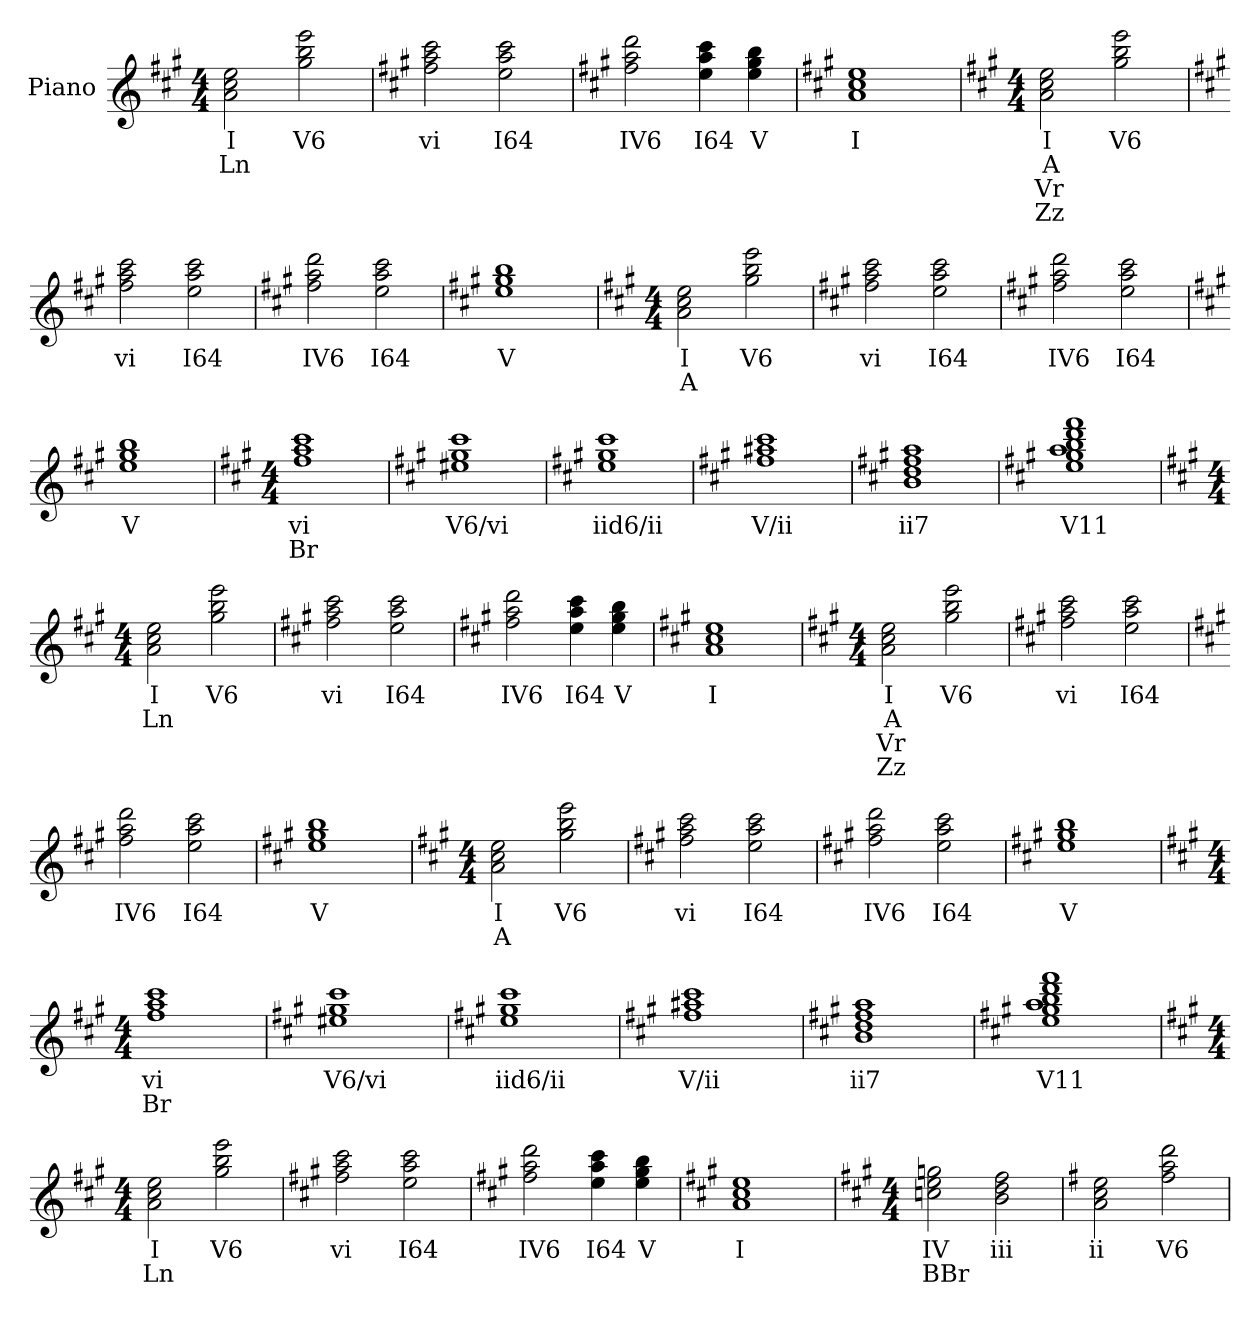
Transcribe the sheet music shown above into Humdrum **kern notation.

**kern	**text	**text	**text	**text
*part1	*part1	*part1	*part1	*part1
*staff1	*staff1	*staff1	*staff1	*staff1
*I"Piano	*	*	*	*
*I'Pno	*	*	*	*
*k[f#c#g#]	*	*	*	*
*A:	*	*	*	*
*M4/4	*	*	*	*
=	=	=	=	=
2a 2cc# 2ee	I	Ln	.	.
2gg# 2bb 2eee	V6	.	.	.
=	=	=	=	=
*k[f#c#g#]	*	*	*	*
*A:	*	*	*	*
2ff# 2aa 2ccc#	vi	.	.	.
2ee 2aa 2ccc#	I64	.	.	.
=	=	=	=	=
*k[f#c#g#]	*	*	*	*
*A:	*	*	*	*
2ff# 2aa 2ddd	IV6	.	.	.
4ee 4aa 4ccc#	I64	.	.	.
4ee 4gg# 4bb	V	.	.	.
=	=	=	=	=
*k[f#c#g#]	*	*	*	*
*A:	*	*	*	*
1a 1cc# 1ee	I	.	.	.
=	=	=	=	=
*k[f#c#g#]	*	*	*	*
*A:	*	*	*	*
*M4/4	*	*	*	*
2a 2cc# 2ee	I	A	Vr	Zz
2gg# 2bb 2eee	V6	.	.	.
=	=	=	=	=
*k[f#c#g#]	*	*	*	*
*A:	*	*	*	*
2ff# 2aa 2ccc#	vi	.	.	.
2ee 2aa 2ccc#	I64	.	.	.
=	=	=	=	=
*k[f#c#g#]	*	*	*	*
*A:	*	*	*	*
2ff# 2aa 2ddd	IV6	.	.	.
2ee 2aa 2ccc#	I64	.	.	.
=	=	=	=	=
*k[f#c#g#]	*	*	*	*
*A:	*	*	*	*
1ee 1gg# 1bb	V	.	.	.
=	=	=	=	=
*k[f#c#g#]	*	*	*	*
*A:	*	*	*	*
*M4/4	*	*	*	*
2a 2cc# 2ee	I	A	.	.
2gg# 2bb 2eee	V6	.	.	.
=	=	=	=	=
*k[f#c#g#]	*	*	*	*
*A:	*	*	*	*
2ff# 2aa 2ccc#	vi	.	.	.
2ee 2aa 2ccc#	I64	.	.	.
=	=	=	=	=
*k[f#c#g#]	*	*	*	*
*A:	*	*	*	*
2ff# 2aa 2ddd	IV6	.	.	.
2ee 2aa 2ccc#	I64	.	.	.
=	=	=	=	=
*k[f#c#g#]	*	*	*	*
*A:	*	*	*	*
1ee 1gg# 1bb	V	.	.	.
=	=	=	=	=
*k[f#c#g#]	*	*	*	*
*A:	*	*	*	*
*M4/4	*	*	*	*
1ff# 1aa 1ccc#	vi	Br	.	.
=	=	=	=	=
*k[f#c#g#]	*	*	*	*
*A:	*	*	*	*
1ee#X 1gg# 1ccc#	V6/vi	.	.	.
=	=	=	=	=
*k[f#c#g#]	*	*	*	*
*A:	*	*	*	*
1ee 1gg# 1ccc#	iid6/ii	.	.	.
=	=	=	=	=
*k[f#c#g#]	*	*	*	*
*A:	*	*	*	*
1ff# 1aa#X 1ccc#	V/ii	.	.	.
=	=	=	=	=
*k[f#c#g#]	*	*	*	*
*A:	*	*	*	*
1b 1dd 1ff# 1aa	ii7	.	.	.
=	=	=	=	=
*k[f#c#g#]	*	*	*	*
*A:	*	*	*	*
1ee 1gg# 1bb 1ddd 1fff# 1aa	V11	.	.	.
=	=	=	=	=
*k[f#c#g#]	*	*	*	*
*A:	*	*	*	*
*M4/4	*	*	*	*
2a 2cc# 2ee	I	Ln	.	.
2gg# 2bb 2eee	V6	.	.	.
=	=	=	=	=
*k[f#c#g#]	*	*	*	*
*A:	*	*	*	*
2ff# 2aa 2ccc#	vi	.	.	.
2ee 2aa 2ccc#	I64	.	.	.
=	=	=	=	=
*k[f#c#g#]	*	*	*	*
*A:	*	*	*	*
2ff# 2aa 2ddd	IV6	.	.	.
4ee 4aa 4ccc#	I64	.	.	.
4ee 4gg# 4bb	V	.	.	.
=	=	=	=	=
*k[f#c#g#]	*	*	*	*
*A:	*	*	*	*
1a 1cc# 1ee	I	.	.	.
=	=	=	=	=
*k[f#c#g#]	*	*	*	*
*A:	*	*	*	*
*M4/4	*	*	*	*
2a 2cc# 2ee	I	A	Vr	Zz
2gg# 2bb 2eee	V6	.	.	.
=	=	=	=	=
*k[f#c#g#]	*	*	*	*
*A:	*	*	*	*
2ff# 2aa 2ccc#	vi	.	.	.
2ee 2aa 2ccc#	I64	.	.	.
=	=	=	=	=
*k[f#c#g#]	*	*	*	*
*A:	*	*	*	*
2ff# 2aa 2ddd	IV6	.	.	.
2ee 2aa 2ccc#	I64	.	.	.
=	=	=	=	=
*k[f#c#g#]	*	*	*	*
*A:	*	*	*	*
1ee 1gg# 1bb	V	.	.	.
=	=	=	=	=
*k[f#c#g#]	*	*	*	*
*A:	*	*	*	*
*M4/4	*	*	*	*
2a 2cc# 2ee	I	A	.	.
2gg# 2bb 2eee	V6	.	.	.
=	=	=	=	=
*k[f#c#g#]	*	*	*	*
*A:	*	*	*	*
2ff# 2aa 2ccc#	vi	.	.	.
2ee 2aa 2ccc#	I64	.	.	.
=	=	=	=	=
*k[f#c#g#]	*	*	*	*
*A:	*	*	*	*
2ff# 2aa 2ddd	IV6	.	.	.
2ee 2aa 2ccc#	I64	.	.	.
=	=	=	=	=
*k[f#c#g#]	*	*	*	*
*A:	*	*	*	*
1ee 1gg# 1bb	V	.	.	.
=	=	=	=	=
*k[f#c#g#]	*	*	*	*
*A:	*	*	*	*
*M4/4	*	*	*	*
1ff# 1aa 1ccc#	vi	Br	.	.
=	=	=	=	=
*k[f#c#g#]	*	*	*	*
*A:	*	*	*	*
1ee#X 1gg# 1ccc#	V6/vi	.	.	.
=	=	=	=	=
*k[f#c#g#]	*	*	*	*
*A:	*	*	*	*
1ee 1gg# 1ccc#	iid6/ii	.	.	.
=	=	=	=	=
*k[f#c#g#]	*	*	*	*
*A:	*	*	*	*
1ff# 1aa#X 1ccc#	V/ii	.	.	.
=	=	=	=	=
*k[f#c#g#]	*	*	*	*
*A:	*	*	*	*
1b 1dd 1ff# 1aa	ii7	.	.	.
=	=	=	=	=
*k[f#c#g#]	*	*	*	*
*A:	*	*	*	*
1ee 1gg# 1bb 1ddd 1fff# 1aa	V11	.	.	.
=	=	=	=	=
*k[f#c#g#]	*	*	*	*
*A:	*	*	*	*
*M4/4	*	*	*	*
2a 2cc# 2ee	I	Ln	.	.
2gg# 2bb 2eee	V6	.	.	.
=	=	=	=	=
*k[f#c#g#]	*	*	*	*
*A:	*	*	*	*
2ff# 2aa 2ccc#	vi	.	.	.
2ee 2aa 2ccc#	I64	.	.	.
=	=	=	=	=
*k[f#c#g#]	*	*	*	*
*A:	*	*	*	*
2ff# 2aa 2ddd	IV6	.	.	.
4ee 4aa 4ccc#	I64	.	.	.
4ee 4gg# 4bb	V	.	.	.
=	=	=	=	=
*k[f#c#g#]	*	*	*	*
*A:	*	*	*	*
1a 1cc# 1ee	I	.	.	.
=	=	=	=	=
*k[f#c#g#]	*	*	*	*
*A:	*	*	*	*
*M4/4	*	*	*	*
2ccn 2ee 2ggn	IV	BBr	.	.
2b 2dd 2ff#	iii	.	.	.
=	=	=	=	=
*k[f#]	*	*	*	*
*G:	*	*	*	*
2a 2cc 2ee	ii	.	.	.
2ff# 2aa 2ddd	V6	.	.	.
=	=	=	=	=
*-	*-	*-	*-	*-
